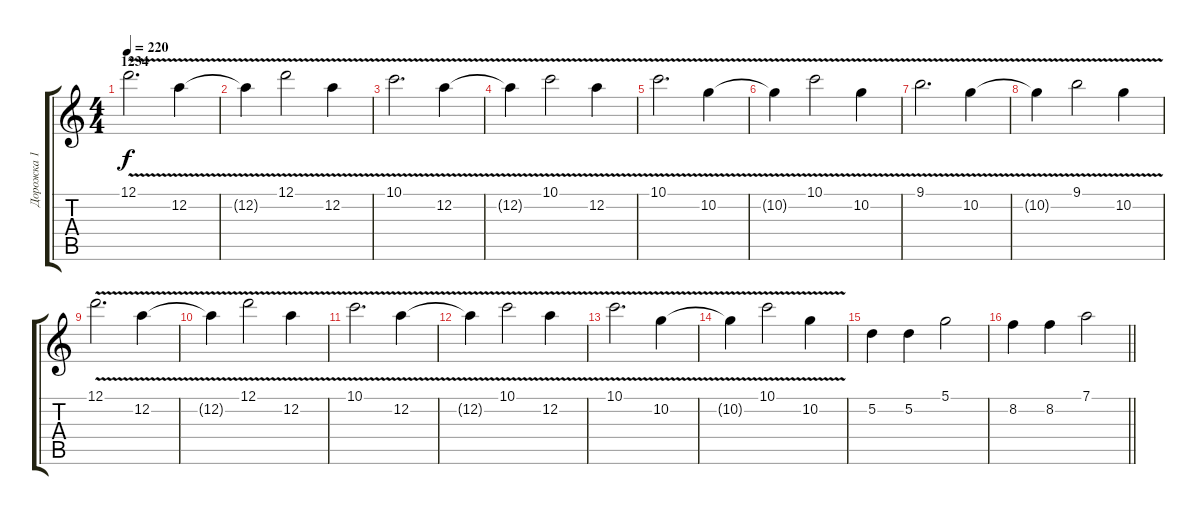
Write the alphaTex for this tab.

\track ("Дорожка 1" "Дорожка 1") {instrument overdrivenguitar}
\staff {score tabs}
\tuning (D4 A3 F3 C3 G2 C2) {hide}
\ts (4 4)
\section ("" "1234")
\tempo 220
\clef g2
\ks c
12.1{v}.2{d dy f} 12.2{v}.4 |
12.2{t}.4 12.1{v}.2 12.2{v}.4 |
10.1{v}.2{d} 12.2{v}.4 |
12.2{t}.4 10.1{v}.2 12.2{v}.4 |
10.1{v}.2{d} 10.2{v}.4 |
10.2{t}.4 10.1{v}.2 10.2{v}.4 |
9.1{v}.2{d} 10.2{v}.4 |
10.2{t}.4 9.1{v}.2 10.2{v}.4 |
12.1{v}.2{d} 12.2{v}.4 |
12.2{t}.4 12.1{v}.2 12.2{v}.4 |
10.1{v}.2{d} 12.2{v}.4 |
12.2{t}.4 10.1{v}.2 12.2{v}.4 |
10.1{v}.2{d} 10.2{v}.4 |
10.2{t}.4 10.1{v}.2 10.2{v}.4 |
5.2.4 5.2.4 5.1.2 |
\barLineRight lightlight
8.2.4 8.2.4 7.1.2
